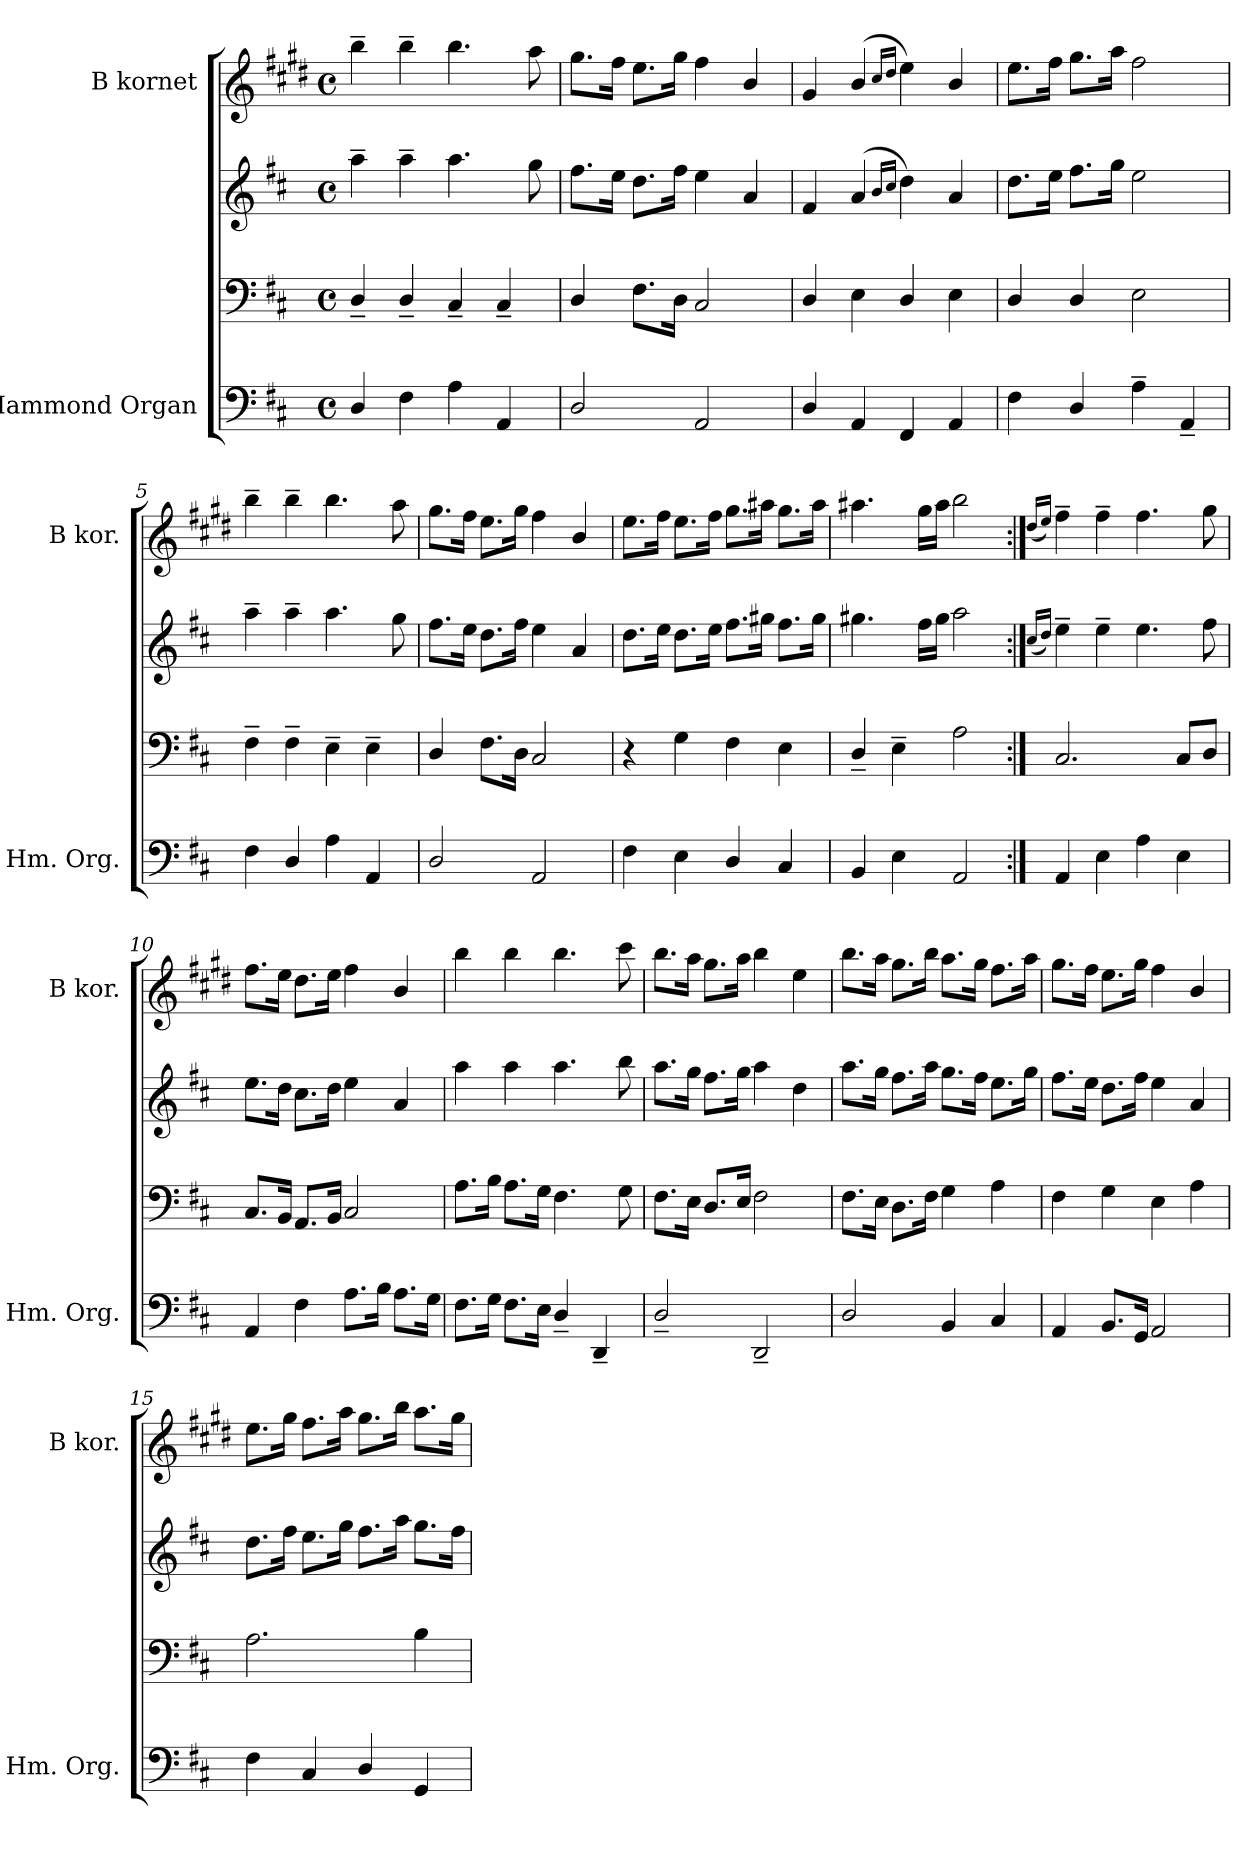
**kern	**kern	**kern	**kern
*part2	*part2	*part2	*part1
*staff4	*staff3	*staff2	*staff1
*I"Hammond Organ	*	*	*I"B kornet
*I'Hm. Org.	*	*	*I'B kor.
*clefF4	*clefF4	*clefG2	*clefG2
*	*	*	*ITrd1c2
*k[f#c#]	*k[f#c#]	*k[f#c#]	*k[f#c#]
*M4/4	*M4/4	*M4/4	*M4/4
*met(c)	*met(c)	*met(c)	*met(c)
=1	=1	=1	=1
4D/	4D~/	4aa~\	4aa~\
4F#\	4D~/	4aa~\	4aa~\
4A\	4C#~/	4.aa\	4.aa\
4AA/	4C#~/	.	.
.	.	8gg\	8gg\
=2	=2	=2	=2
2D/	4D/	8.ff#\L	8.ff#\L
.	.	16ee\Jk	16ee\Jk
.	8.F#\L	8.dd\L	8.dd\L
.	16D\Jk	16ff#\Jk	16ff#\Jk
2AA/	2C#/	4ee\	4ee\
.	.	4a/	4a/
=3	=3	=3	=3
4D/	4D/	4f#/	4f#/
4AA/	4E\	(4a/	(4a/
.	.	16qb/LL	16qb/LL
.	.	16qcc#/JJ	16qcc#/JJ
4FF#/	4D/	4dd\)	4dd\)
4AA/	4E\	4a/	4a/
=4	=4	=4	=4
4F#\	4D/	8.dd\L	8.dd\L
.	.	16ee\Jk	16ee\Jk
4D/	4D/	8.ff#\L	8.ff#\L
.	.	16gg\Jk	16gg\Jk
4A~\	2E\	2ee\	2ee\
4AA~/	.	.	.
=5	=5	=5	=5
4F#\	4F#~\	4aa~\	4aa~\
4D/	4F#~\	4aa~\	4aa~\
4A\	4E~\	4.aa\	4.aa\
4AA/	4E~\	.	.
.	.	8gg\	8gg\
!!LO:LB:g=z
=6	=6	=6	=6
2D/	4D/	8.ff#\L	8.ff#\L
.	.	16ee\Jk	16ee\Jk
.	8.F#\L	8.dd\L	8.dd\L
.	16D\Jk	16ff#\Jk	16ff#\Jk
2AA/	2C#/	4ee\	4ee\
.	.	4a/	4a/
=7	=7	=7	=7
4F#\	4r	8.dd\L	8.dd\L
.	.	16ee\Jk	16ee\Jk
4E\	4G\	8.dd\L	8.dd\L
.	.	16ee\Jk	16ee\Jk
4D/	4F#\	8.ff#\L	8.ff#\L
.	.	16gg#X\Jk	16gg#X\Jk
4C#/	4E\	8.ff#\L	8.ff#\L
.	.	16gg#\Jk	16gg#\Jk
=8	=8	=8	=8
4BB/	4D~/	4.gg#X\	4.gg#X\
4E\	4E~\	.	.
.	.	16ff#\LL	16ff#\LL
.	.	16gg#\JJ	16gg#\JJ
2AA/	2A\	2aa\	2aa\
=9:|!	=9:|!	=9:|!	=9:|!
.	.	(16qcc#/LL	(16qcc#/LL
.	.	16qdd/JJ)	16qdd/JJ)
4AA/	2.C#/	4ee~\	4ee~\
4E\	.	4ee~\	4ee~\
4A\	.	4.ee\	4.ee\
4E\	8C#/L	.	.
.	8D/J	8ff#\	8ff#\
!!LO:LB:g=z
=10	=10	=10	=10
4AA/	8.C#/L	8.ee\L	8.ee\L
.	16BB/Jk	16dd\Jk	16dd\Jk
4F#\	8.AA/L	8.cc#\L	8.cc#\L
.	16BB/Jk	16dd\Jk	16dd\Jk
8.A\L	2C#/	4ee\	4ee\
16B\Jk	.	.	.
8.A\L	.	4a/	4a/
16G\Jk	.	.	.
!!LO:PB:g=z
=11	=11	=11	=11
8.F#\L	8.A\L	4aa\	4aa\
16G\Jk	16B\Jk	.	.
8.F#\L	8.A\L	4aa\	4aa\
16E\Jk	16G\Jk	.	.
4D~/	4.F#\	4.aa\	4.aa\
4DD~/	.	.	.
.	8G\	8bb\	8bb\
=12	=12	=12	=12
2D~/	8.F#\L	8.aa\L	8.aa\L
.	16E\Jk	16gg\Jk	16gg\Jk
.	8.D/L	8.ff#\L	8.ff#\L
.	16E/Jk	16gg\Jk	16gg\Jk
2DD~/	2F#\	4aa\	4aa\
.	.	4dd\	4dd\
=13	=13	=13	=13
2D/	8.F#\L	8.aa\L	8.aa\L
.	16E\Jk	16gg\Jk	16gg\Jk
.	8.D\L	8.ff#\L	8.ff#\L
.	16F#\Jk	16aa\Jk	16aa\Jk
4BB/	4G\	8.gg\L	8.gg\L
.	.	16ff#\Jk	16ff#\Jk
4C#/	4A\	8.ee\L	8.ee\L
.	.	16gg\Jk	16gg\Jk
=14	=14	=14	=14
4AA/	4F#\	8.ff#\L	8.ff#\L
.	.	16ee\Jk	16ee\Jk
8.BB/L	4G\	8.dd\L	8.dd\L
16GG/Jk	.	16ff#\Jk	16ff#\Jk
2AA/	4E\	4ee\	4ee\
.	4A\	4a/	4a/
!!LO:LB:g=z
=15	=15	=15	=15
4F#\	2.A\	8.dd\L	8.dd\L
.	.	16ff#\Jk	16ff#\Jk
4C#/	.	8.ee\L	8.ee\L
.	.	16gg\Jk	16gg\Jk
4D/	.	8.ff#\L	8.ff#\L
.	.	16aa\Jk	16aa\Jk
4GG/	4B\	8.gg\L	8.gg\L
.	.	16ff#\Jk	16ff#\Jk
=	=	=	=
*-	*-	*-	*-
